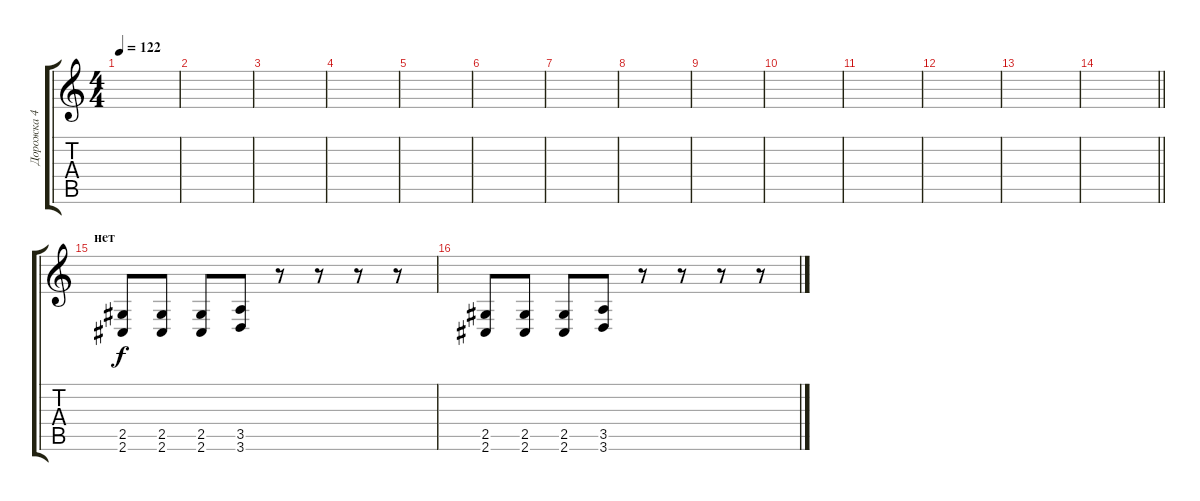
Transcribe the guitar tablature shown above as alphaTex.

\track ("Дорожка 4" "Дорожка 4") {instrument distortionguitar}
\staff {score tabs}
\tuning (Db4 Ab3 E3 B2 Gb2 B1) {hide}
\ts (4 4)
\tempo 122
\clef g2
\ks c
|
|
|
|
|
|
|
|
|
|
|
|
|
\barLineRight lightlight
|
\section ("" "нет")
(2.5 2.6).8 (2.5 2.6).8 (2.5 2.6).8 (3.5 3.6).8 r.8 r.8 r.8 r.8 |
(2.5 2.6).8 (2.5 2.6).8 (2.5 2.6).8 (3.5 3.6).8 r.8 r.8 r.8 r.8
